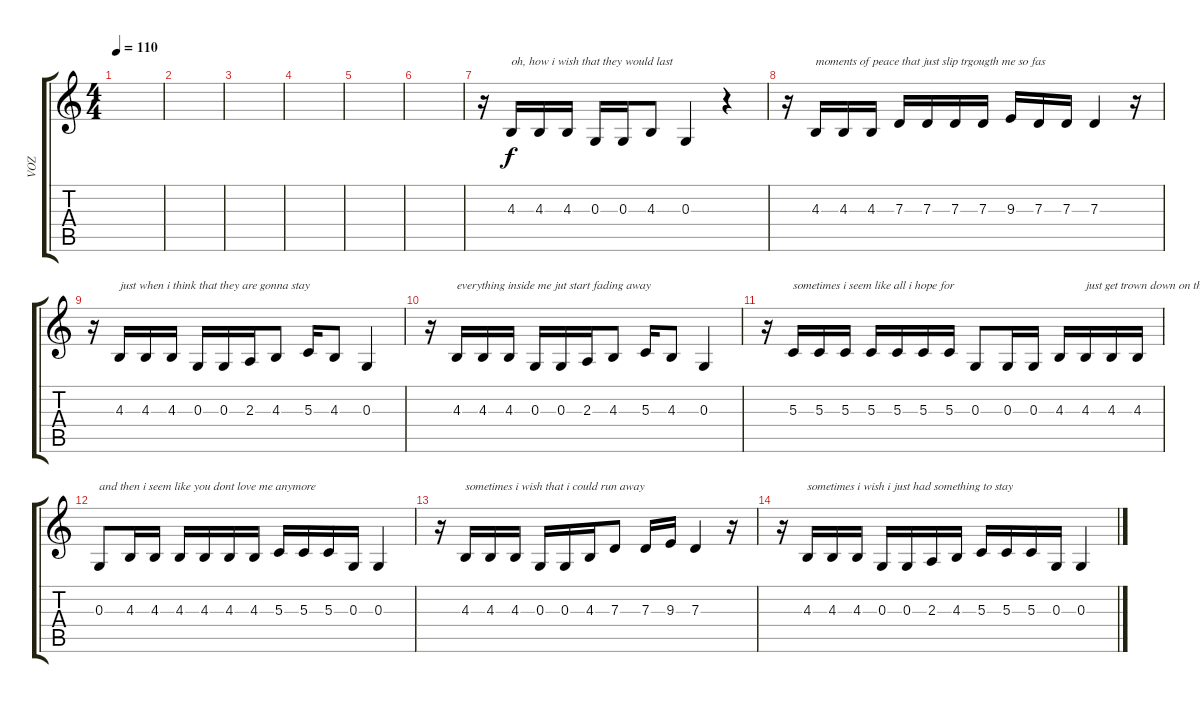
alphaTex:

\track ("VOZ" "VOZ") {instrument sopranosax}
\staff {score tabs}
\tuning (E4 B3 G3 D3 A2 E2) {hide}
\ts (4 4)
\tempo 110
\clef g2
\ks c
|
|
|
|
|
|
r.16 4.3.16{txt "oh, how i wish that they would last"} 4.3.16 4.3.16 0.3.16 0.3.16 4.3.8 0.3.4 r.4 |
r.16 4.3.16{txt "moments of peace that just slip trgougth me so fas"} 4.3.16 4.3.16 7.3.16 7.3.16 7.3.16 7.3.16 9.3.16 7.3.16 7.3.16 7.3.4 r.16 |
r.16 4.3.16{txt "just when i think that they are gonna stay"} 4.3.16 4.3.16 0.3.16 0.3.16 2.3.16 4.3.8 5.3.16 4.3.8 0.3.4 |
r.16 4.3.16{txt "everything inside me jut start fading away"} 4.3.16 4.3.16 0.3.16 0.3.16 2.3.16 4.3.8 5.3.16 4.3.8 0.3.4 |
r.16 5.3.16{txt "sometimes i seem like all i hope for"} 5.3.16 5.3.16 5.3.16 5.3.16 5.3.16 5.3.16 0.3.8 0.3.16 0.3.16 4.3.16 4.3.16{txt "just get trown down on the floor"} 4.3.16 4.3.16 |
0.3.8{txt "and then i seem like you dont love me anymore"} 4.3.16 4.3.16 4.3.16 4.3.16 4.3.16 4.3.16 5.3.16 5.3.16 5.3.16 0.3.16 0.3.4 |
r.16 4.3.16{txt "sometimes i wish that i could run away"} 4.3.16 4.3.16 0.3.16 0.3.16 4.3.16 7.3.8 7.3.16 9.3.16 7.3.4 r.16 |
r.16 4.3.16{txt "sometimes i wish i just had something to stay"} 4.3.16 4.3.16 0.3.16 0.3.16 2.3.16 4.3.16 5.3.16 5.3.16 5.3.16 0.3.16 0.3.4
